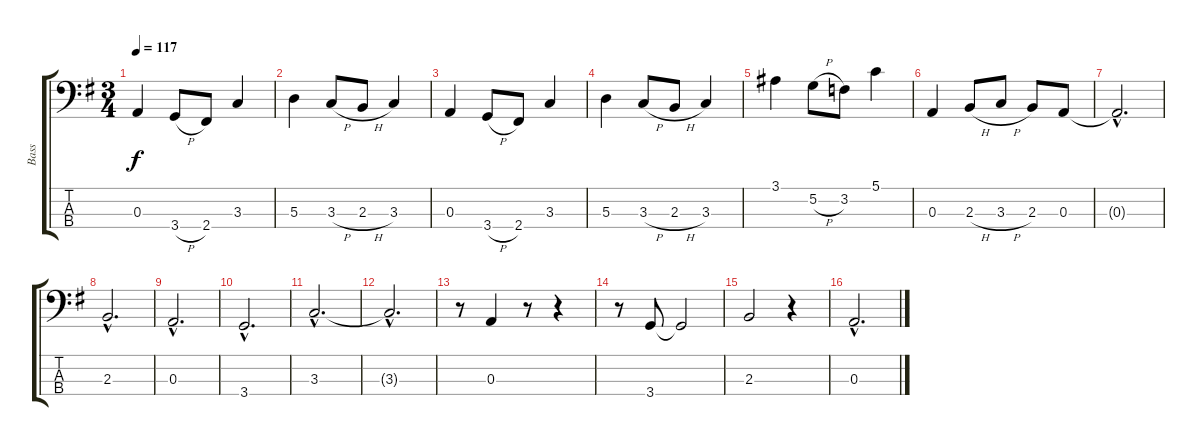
\track ("Bass" "Bass") {instrument electricbassfinger}
\staff {score tabs}
\tuning (G2 D2 A1 E1) {hide}
\ts (3 4)
\tempo 117
\clef f4
\ks g
0.3.4{dy f} 3.4{h}.8 2.4.8 3.3.4 |
5.3.4 3.3{h}.8 2.3{h}.8 3.3.4 |
0.3.4 3.4{h}.8 2.4.8 3.3.4 |
5.3.4 3.3{h}.8 2.3{h}.8 3.3.4 |
3.1.4 5.2{h}.8 3.2.8 5.1.4 |
0.3.4 2.3{h}.8 3.3{h}.8 2.3.8 0.3.8 |
0.3{hac t}.2{d} |
2.3{hac}.2{d} |
0.3{hac}.2{d} |
3.4{hac}.2{d} |
3.3{hac}.2{d} |
3.3{hac t}.2{d} |
r.8 0.3.4 r.8 r.4 |
r.8 3.4.8 3.4{t}.2 |
2.3.2 r.4 |
0.3{hac}.2{d}
